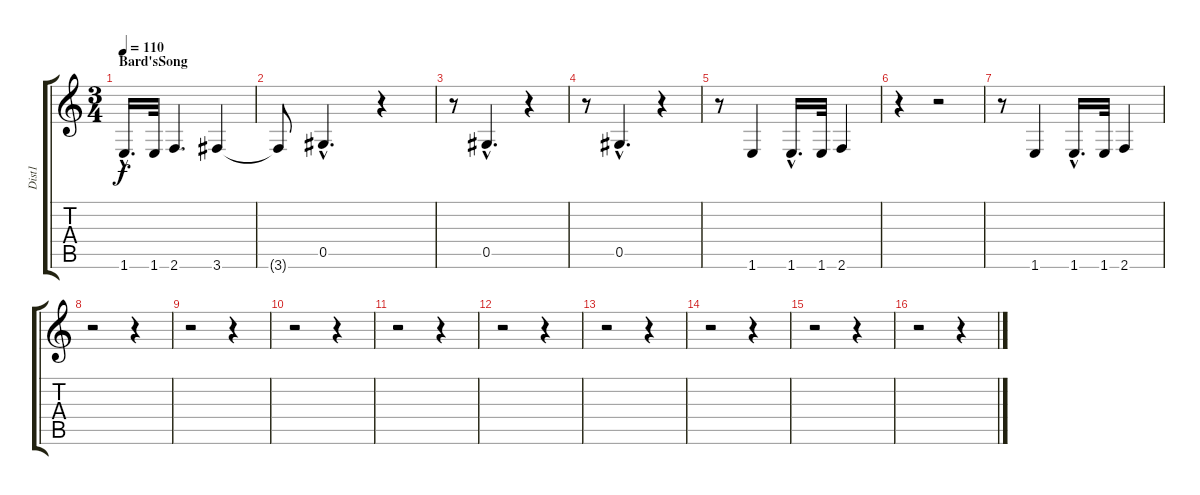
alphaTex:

\track ("Dist1" "Dist1") {instrument distortionguitar}
\staff {score tabs}
\tuning (Eb4 Bb3 Gb3 Db3 Ab2 Eb2) {hide}
\ts (3 4)
\section ("" "Bard'sSong")
\tempo 110
\clef g2
\ks c
1.6{hac}.16{d dy f instrument fretlessbass} 1.6.32 2.6.4{d} 3.6.4 |
3.6{t}.8 0.5{hac}.4{d} r.4 |
r.8 0.5{hac}.4{d} r.4 |
r.8 0.5{hac}.4{d} r.4 |
r.8 1.6.4 1.6{hac}.16{d} 1.6.32 2.6.4 |
r.4 r.2 |
r.8 1.6.4 1.6{hac}.16{d} 1.6.32 2.6.4 |
r.2 r.4 |
r.2 r.4 |
r.2 r.4 |
r.2 r.4 |
r.2 r.4 |
r.2 r.4 |
r.2 r.4 |
r.2 r.4 |
r.2 r.4
